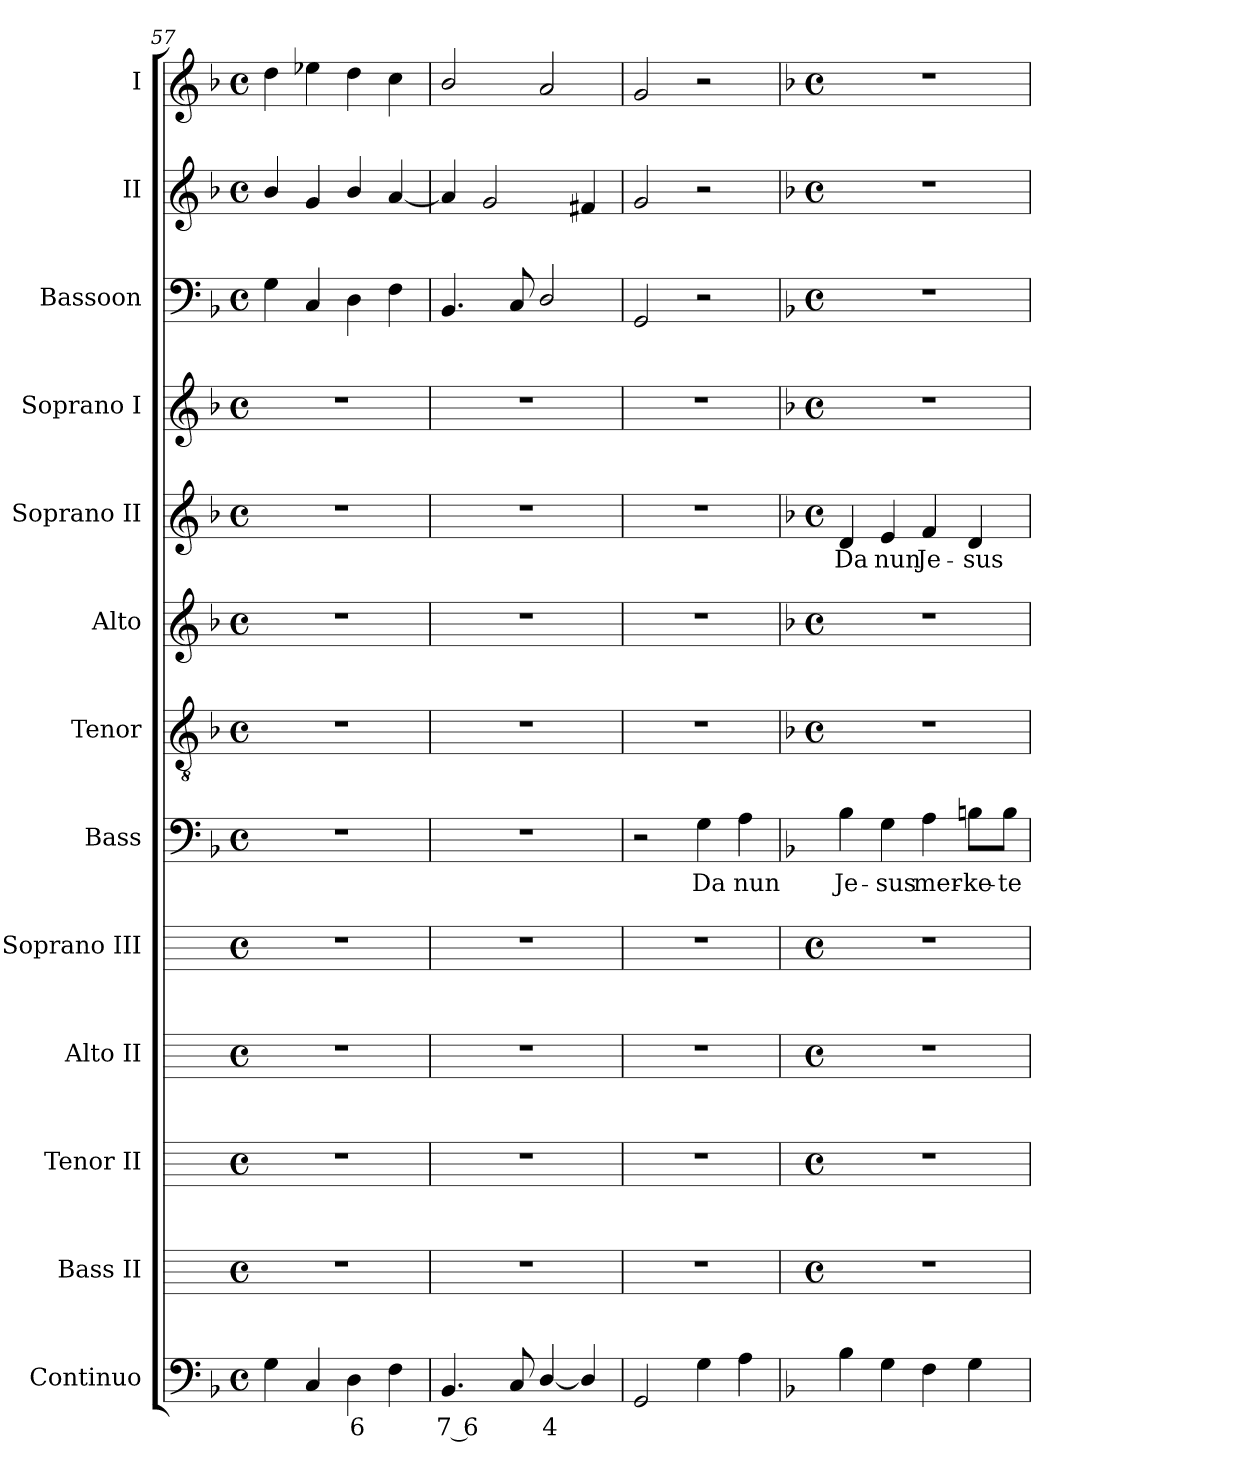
**kern	**text	**kern	**kern	**kern	**kern	**kern	**text	**kern	**kern	**kern	**text	**kern	**kern	**kern	**kern
*part13	*part13	*part12	*part11	*part10	*part9	*part8	*part8	*part7	*part6	*part5	*part5	*part4	*part3	*part2	*part1
*staff13	*staff13	*staff12	*staff11	*staff10	*staff9	*staff8	*staff8	*staff7	*staff6	*staff5	*staff5	*staff4	*staff3	*staff2	*staff1
*I"Continuo	*	*I"Bass II	*I"Tenor II	*I"Alto II	*I"Soprano III	*I"Bass	*	*I"Tenor	*I"Alto	*I"Soprano II	*	*I"Soprano I	*I"Bassoon	*I"II	*I"I
*	*	*I'B II	*I'T II	*I'A II	*I'S III	*I'B	*	*I'T	*I'A	*I'S II	*	*I'S I	*I'Bsn	*I'II	*I'I
*clefF4	*	*	*	*	*	*clefF4	*	*clefGv2	*clefG2	*clefG2	*	*clefG2	*clefF4	*clefG2	*clefG2
*	*	*ITrd4c7	*ITrd4c7	*ITrd4c7	*ITrd4c7	*	*	*	*	*	*	*	*	*	*
*k[b-]	*	*	*	*	*	*k[b-]	*	*k[b-]	*k[b-]	*k[b-]	*	*k[b-]	*k[b-]	*k[b-]	*k[b-]
*F:	*	*	*	*	*	*F:	*	*F:	*F:	*F:	*	*F:	*F:	*F:	*F:
*M4/4	*	*M4/4	*M4/4	*M4/4	*M4/4	*M4/4	*	*M4/4	*M4/4	*M4/4	*	*M4/4	*M4/4	*M4/4	*M4/4
*met(c)	*	*met(c)	*met(c)	*met(c)	*met(c)	*met(c)	*	*met(c)	*met(c)	*met(c)	*	*met(c)	*met(c)	*met(c)	*met(c)
=57	=57	=57	=57	=57	=57	=57	=57	=57	=57	=57	=57	=57	=57	=57	=57
4G	.	1r	1r	1r	1r	1r	.	1r	1r	1r	.	1r	4G	4b-/	4dd
4C	.	.	.	.	.	.	.	.	.	.	.	.	4C	4g	4ee-X
!	!LO:LY:b	!	!	!	!	!	!	!	!	!	!	!	!	!	!
4D	6	.	.	.	.	.	.	.	.	.	.	.	4D	4b-/	4dd
4F	.	.	.	.	.	.	.	.	.	.	.	.	4F	[4a	4cc
=58	=58	=58	=58	=58	=58	=58	=58	=58	=58	=58	=58	=58	=58	=58	=58
!	!LO:LY:b	!	!	!	!	!	!	!	!	!	!	!	!	!	!
4.BB-	7 6	1r	1r	1r	1r	1r	.	1r	1r	1r	.	1r	4.BB-	4a]	2b-/
.	.	.	.	.	.	.	.	.	.	.	.	.	.	2g	.
8C	.	.	.	.	.	.	.	.	.	.	.	.	8C	.	.
!	!LO:LY:b	!	!	!	!	!	!	!	!	!	!	!	!	!	!
[4D/	4	.	.	.	.	.	.	.	.	.	.	.	2D/	.	2a
4D/]	.	.	.	.	.	.	.	.	.	.	.	.	.	4f#X	.
=59	=59	=59	=59	=59	=59	=59	=59	=59	=59	=59	=59	=59	=59	=59	=59
2GG	.	1r	1r	1r	1r	2r	.	1r	1r	1r	.	1r	2GG	2g	2g
!	!	!	!	!	!	!	!LO:LY:b	!	!	!	!	!	!	!	!
4G	.	.	.	.	.	4G	Da	.	.	.	.	.	2r	2r	2r
!	!	!	!	!	!	!	!LO:LY:b	!	!	!	!	!	!	!	!
4A	.	.	.	.	.	4A	nun	.	.	.	.	.	.	.	.
!!LO:LB:g=z
=60	=60	=60	=60	=60	=60	=60	=60	=60	=60	=60	=60	=60	=60	=60	=60
*	*	*	*	*	*	*	*	*	*	*k[b-]	*	*k[b-]	*	*	*
*	*	*	*	*	*	*	*	*	*	*F:	*	*F:	*	*	*
*	*	*M4/4	*M4/4	*M4/4	*M4/4	*	*	*M4/4	*M4/4	*M4/4	*	*M4/4	*M4/4	*M4/4	*M4/4
*	*	*met(c)	*met(c)	*met(c)	*met(c)	*	*	*met(c)	*met(c)	*met(c)	*	*met(c)	*met(c)	*met(c)	*met(c)
!	!	!	!	!	!	!	!LO:LY:b	!	!	!	!LO:LY:b	!	!	!	!
4B-	.	1r	1r	1r	1r	4B-	Je-	1r	1r	4d	Da	1r	1r	1r	1r
!	!	!	!	!	!	!	!LO:LY:b	!	!	!	!LO:LY:b	!	!	!	!
4G	.	.	.	.	.	4G	-sus	.	.	4e	nun	.	.	.	.
!	!	!	!	!	!	!	!LO:LY:b	!	!	!	!LO:LY:b	!	!	!	!
4F	.	.	.	.	.	4A	mer-	.	.	4f	Je-	.	.	.	.
!	!	!	!	!	!	!	!LO:LY:b	!	!	!	!LO:LY:b	!	!	!	!
4G	.	.	.	.	.	8Bn\L	-ke-	.	.	4d	-sus	.	.	.	.
!	!	!	!	!	!	!	!LO:LY:b	!	!	!	!	!	!	!	!
.	.	.	.	.	.	8B\J	-te	.	.	.	.	.	.	.	.
=	=	=	=	=	=	=	=	=	=	=	=	=	=	=	=
*-	*-	*-	*-	*-	*-	*-	*-	*-	*-	*-	*-	*-	*-	*-	*-
